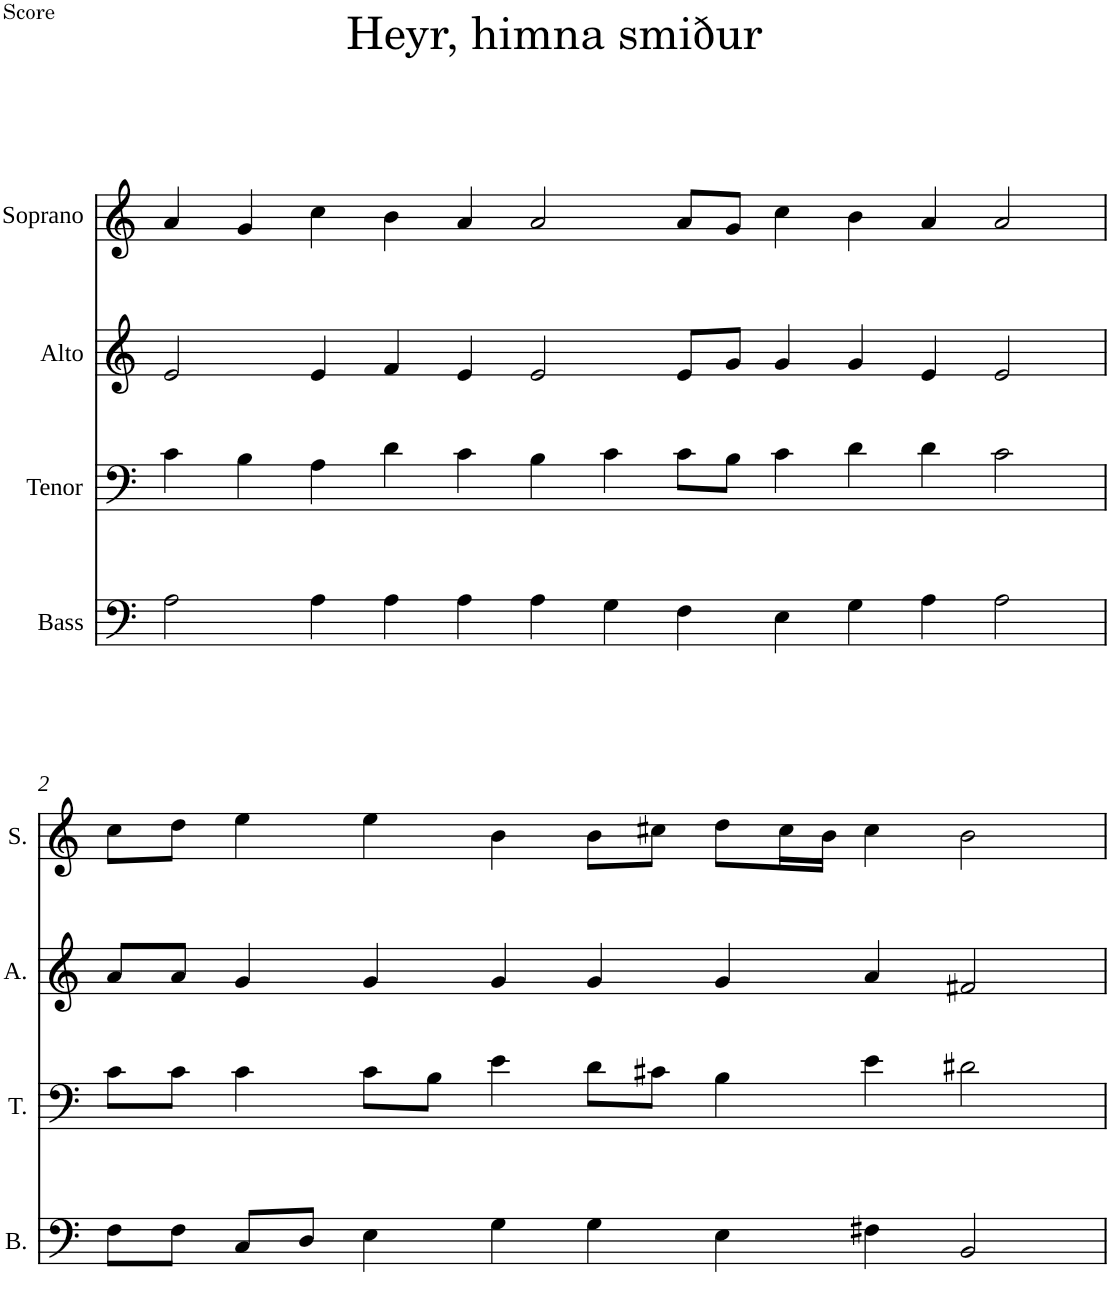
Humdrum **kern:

**kern	**kern	**kern	**kern
*part4	*part3	*part2	*part1
*staff4	*staff3	*staff2	*staff1
*I"Bass	*I"Tenor	*I"Alto	*I"Soprano
*I'B.	*I'T.	*I'A.	*I'S.
*clefF4	*clefF4	*clefG2	*clefG2
*k[]	*k[]	*k[]	*k[]
=1	=1	=1	=1
2A\	4c\	2e/	4a/
.	4B\	.	4g/
4A\	4A\	4e/	4cc\
4A\	4d\	4f/	4b\
4A\	4c\	4e/	4a/
4A\	4B\	2e/	2a/
4G\	4c\	.	.
4F\	8c\L	8e/L	8a/L
.	8B\J	8g/J	8g/J
4E\	4c\	4g/	4cc\
4G\	4d\	4g/	4b\
4A\	4d\	4e/	4a/
2A\	2c\	2e/	2a/
!!LO:LB:g=z
=2	=2	=2	=2
8F\L	8c\L	8a/L	8cc\L
8F\J	8c\J	8a/J	8dd\J
8C/L	4c\	4g/	4ee\
8D/J	.	.	.
4E\	8c\L	4g/	4ee\
.	8B\J	.	.
4G\	4e\	4g/	4b\
4G\	8d\L	4g/	8b\L
.	8c#X\J	.	8cc#X\J
4E\	4B\	4g/	8dd\L
.	.	.	16cc#\L
.	.	.	16b\JJ
4F#X\	4e\	4a/	4cc#\
2BB/	2d#X\	2f#X/	2b\
=	=	=	=
*-	*-	*-	*-
